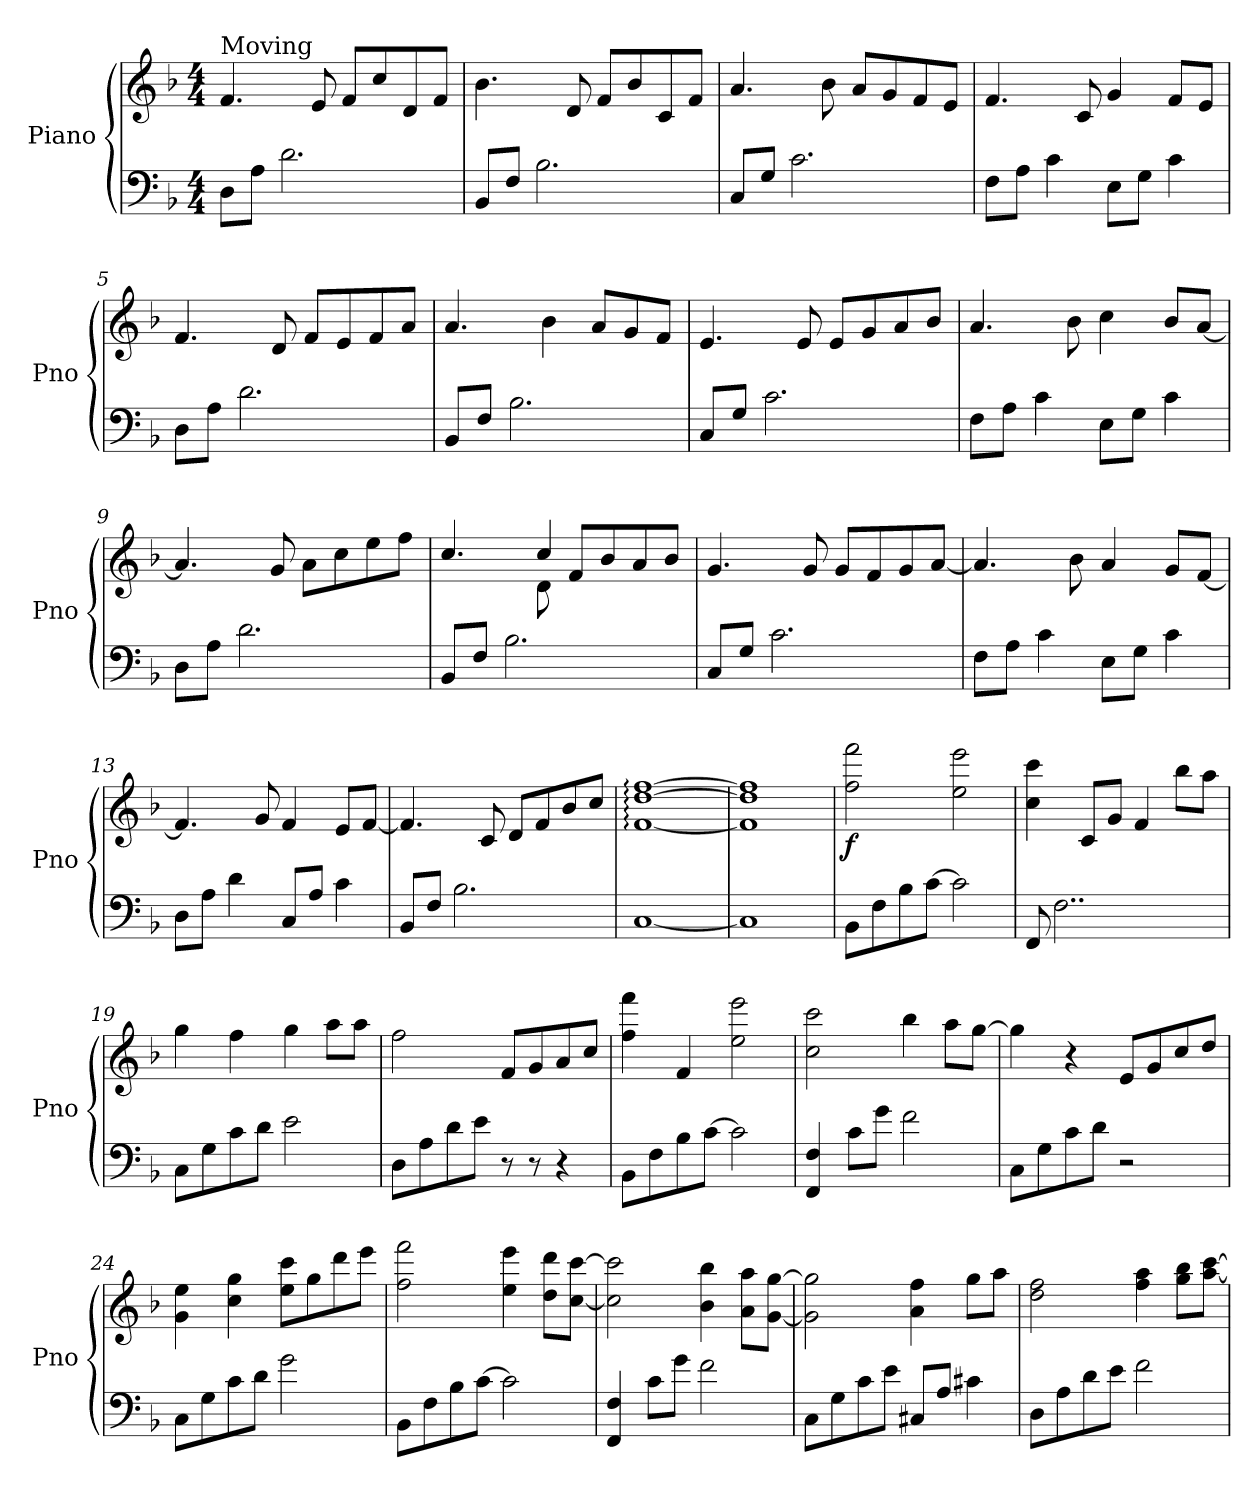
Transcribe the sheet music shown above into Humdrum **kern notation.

**kern	**kern	**dynam
*part1	*part1	*part1
*staff2	*staff1	*staff1/2
*I"Piano	*	*
*I'Pno	*	*
*clefF4	*clefG2	*
*k[b-]	*k[b-]	*
*F:	*F:	*
*M4/4	*M4/4	*
=1	=1	=1
!	!LO:TX:a:t=Moving	!
8D\L	4.f/	.
8A\J	.	.
2.d\	.	.
.	8e/	.
.	8f/L	.
.	8cc/	.
.	8d/	.
.	8f/J	.
=2	=2	=2
8BB-/L	4.b-\	.
8F/J	.	.
2.B-\	.	.
.	8d/	.
.	8f/L	.
.	8b-/	.
.	8c/	.
.	8f/J	.
=3	=3	=3
8C/L	4.a/	.
8G/J	.	.
2.c\	.	.
.	8b-\	.
.	8a/L	.
.	8g/	.
.	8f/	.
.	8e/J	.
=4	=4	=4
8F\L	4.f/	.
8A\J	.	.
4c\	.	.
.	8c/	.
8E\L	4g/	.
8G\J	.	.
4c\	8f/L	.
.	8e/J	.
=5	=5	=5
8D\L	4.f/	.
8A\J	.	.
2.d\	.	.
.	8d/	.
.	8f/L	.
.	8e/	.
.	8f/	.
.	8a/J	.
!!LO:LB:g=z
=6	=6	=6
8BB-/L	4.a/	.
8F/J	.	.
2.B-\	.	.
.	4b-\	.
.	8a/L	.
.	8g/	.
.	8f/J	.
=7	=7	=7
8C/L	4.e/	.
8G/J	.	.
2.c\	.	.
.	8e/	.
.	8e/L	.
.	8g/	.
.	8a/	.
.	8b-/J	.
=8	=8	=8
8F\L	4.a/	.
8A\J	.	.
4c\	.	.
.	8b-\	.
8E\L	4cc\	.
8G\J	.	.
4c\	8b-/L	.
.	[8a/J	.
=9	=9	=9
8D\L	4.a/]	.
8A\J	.	.
2.d\	.	.
.	8g/	.
.	8a\L	.
.	8cc\	.
.	8ee\	.
.	8ff\J	.
=10	=10	=10
*	*^	*
8BB-/L	4.cc/	4.ryy	.
8F/J	.	.	.
2.B-\	.	.	.
.	8d\	4cc/	.
.	8f/L	.	.
.	8b-/	4.ryy	.
.	8a/	.	.
.	8b-/J	.	.
*	*v	*v	*
=11	=11	=11
8C/L	4.g/	.
8G/J	.	.
2.c\	.	.
.	8g/	.
.	8g/L	.
.	8f/	.
.	8g/	.
.	[8a/J	.
!!LO:LB:g=z
=12	=12	=12
8F\L	4.a/]	.
8A\J	.	.
4c\	.	.
.	8b-\	.
8E\L	4a/	.
8G\J	.	.
4c\	8g/L	.
.	[8f/J	.
=13	=13	=13
8D\L	4.f/]	.
8A\J	.	.
4d\	.	.
.	8g/	.
8C/L	4f/	.
8A/J	.	.
4c\	8e/L	.
.	[8f/J	.
=14	=14	=14
8BB-/L	4.f/]	.
8F/J	.	.
2.B-\	.	.
.	8c/	.
.	8d/L	.
.	8f/	.
.	8b-/	.
.	8cc/J	.
=15	=15	=15
[1C	[1f: [1dd: [1ff:	.
=16	=16	=16
1C]	1f] 1dd] 1ff]	.
=17	=17	=17
!	!	!LO:DY:b
8BB-\L	2ff\ 2fff\	f
8F\	.	.
8B-\	.	.
[8c\J	.	.
2c\]	2ee\ 2eee\	.
=18	=18	=18
8FF/	4cc\ 4ccc\	.
2..F\	.	.
.	8c/L	.
.	8g/J	.
.	4f/	.
.	8bb-\L	.
.	8aa\J	.
!!LO:LB:g=z
=19	=19	=19
8C\L	4gg\	.
8G\	.	.
8c\	4ff\	.
8d\J	.	.
2e\	4gg\	.
.	8aa\L	.
.	8aa\J	.
=20	=20	=20
8D\L	2ff\	.
8A\	.	.
8d\	.	.
8e\J	.	.
8r	8f/L	.
8r	8g/	.
4r	8a/	.
.	8cc/J	.
=21	=21	=21
8BB-\L	4ff\ 4fff\	.
8F\	.	.
8B-\	4f/	.
[8c\J	.	.
2c\]	2ee\ 2eee\	.
=22	=22	=22
4FF/ 4F/	2cc\ 2ccc\	.
8c\L	.	.
8g\J	.	.
2f\	4bb-\	.
.	8aa\L	.
.	[8gg\J	.
=23	=23	=23
8C\L	4gg\]	.
8G\	.	.
8c\	4r	.
8d\J	.	.
2r	8e/L	.
.	8g/	.
.	8cc/	.
.	8dd/J	.
=24	=24	=24
8C\L	4g\ 4ee\	.
8G\	.	.
8c\	4cc\ 4gg\	.
8d\J	.	.
2g\	8ee\ 8ccc\L	.
.	8gg\	.
.	8ddd\	.
.	8eee\J	.
!!LO:LB:g=z
=25	=25	=25
8BB-\L	2ff\ 2fff\	.
8F\	.	.
8B-\	.	.
[8c\J	.	.
2c\]	4ee\ 4eee\	.
.	8dd\ 8ddd\L	.
.	[8cc\ [8ccc\J	.
=26	=26	=26
4FF/ 4F/	2cc\] 2ccc\]	.
8c\L	.	.
8g\J	.	.
2f\	4b-\ 4bb-\	.
.	8a\ 8aa\L	.
.	[8g\ [8gg\J	.
=27	=27	=27
8C\L	2g\] 2gg\]	.
8G\	.	.
8c\	.	.
8e\J	.	.
8C#X/L	4a\ 4ff\	.
8A/J	.	.
4c#X\	8gg\L	.
.	8aa\J	.
=28	=28	=28
8D\L	2dd\ 2ff\	.
8A\	.	.
8d\	.	.
8e\J	.	.
2f\	4ff\ 4aa\	.
.	8gg\ 8bb-\L	.
.	[8aa\ [8ccc\J	.
=	=	=
*-	*-	*-
